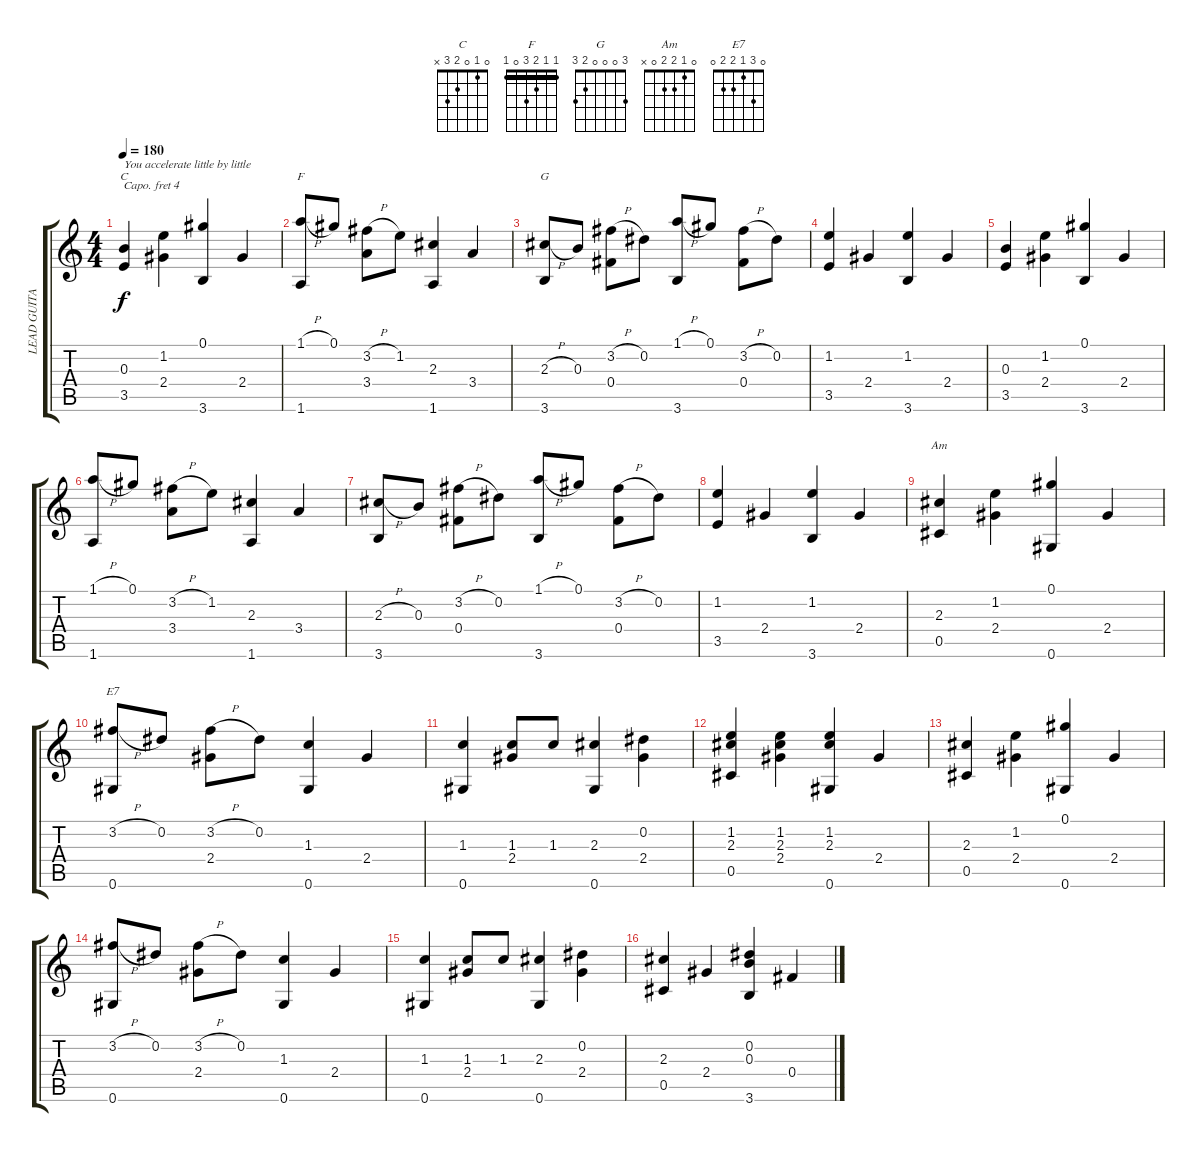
\track ("LEAD GUITAR" "LEAD GUITA") {instrument acousticguitarsteel}
\staff {score tabs}
\capo 4
\tuning (E4 B3 G3 D3 A2 E2) {hide}
\chord ("C" 0 1 0 2 3 x)
\chord ("F" 1 1 2 3 0 1) {barre 1}
\chord ("G" 3 0 0 0 2 3)
\chord ("Am" 0 1 2 2 0 x)
\chord ("E7" 0 3 1 2 2 0)
\ts (4 4)
\tempo 180
\clef g2
\ks c
(0.3 3.5).4{ch "C" txt "You accelerate little by little" dy f} (1.2 2.4).4 (0.1 3.6).4 2.4.4 |
(1.1{h} 1.6).8{ch "F"} 0.1.8 (3.2{h} 3.4).8 1.2.8 (2.3 1.6).4 3.4.4 |
(2.3{h} 3.6).8{ch "G"} 0.3.8 (3.2{h} 0.4).8 0.2.8 (1.1{h} 3.6).8 0.1.8 (3.2{h} 0.4).8 0.2.8 |
(1.2 3.5).4 2.4.4 (1.2 3.6).4 2.4.4 |
(0.3 3.5).4 (1.2 2.4).4 (0.1 3.6).4 2.4.4 |
(1.1{h} 1.6).8 0.1.8 (3.2{h} 3.4).8 1.2.8 (2.3 1.6).4 3.4.4 |
(2.3{h} 3.6).8 0.3.8 (3.2{h} 0.4).8 0.2.8 (1.1{h} 3.6).8 0.1.8 (3.2{h} 0.4).8 0.2.8 |
(1.2 3.5).4 2.4.4 (1.2 3.6).4 2.4.4 |
(2.3 0.5).4{ch "Am"} (1.2 2.4).4 (0.1 0.6).4 2.4.4 |
(3.2{h} 0.6).8{ch "E7"} 0.2.8 (3.2{h} 2.4).8 0.2.8 (1.3 0.6).4 2.4.4 |
(1.3 0.6).4 (1.3 2.4).8 1.3.8 (2.3 0.6).4 (0.2 2.4).4 |
(1.2 2.3 0.5).4 (1.2 2.3 2.4).4 (1.2 2.3 0.6).4 2.4.4 |
(2.3 0.5).4 (1.2 2.4).4 (0.1 0.6).4 2.4.4 |
(3.2{h} 0.6).8 0.2.8 (3.2{h} 2.4).8 0.2.8 (1.3 0.6).4 2.4.4 |
(1.3 0.6).4 (1.3 2.4).8 1.3.8 (2.3 0.6).4 (0.2 2.4).4 |
(2.3 0.5).4 2.4.4 (0.2 0.3 3.6).4 0.4.4
